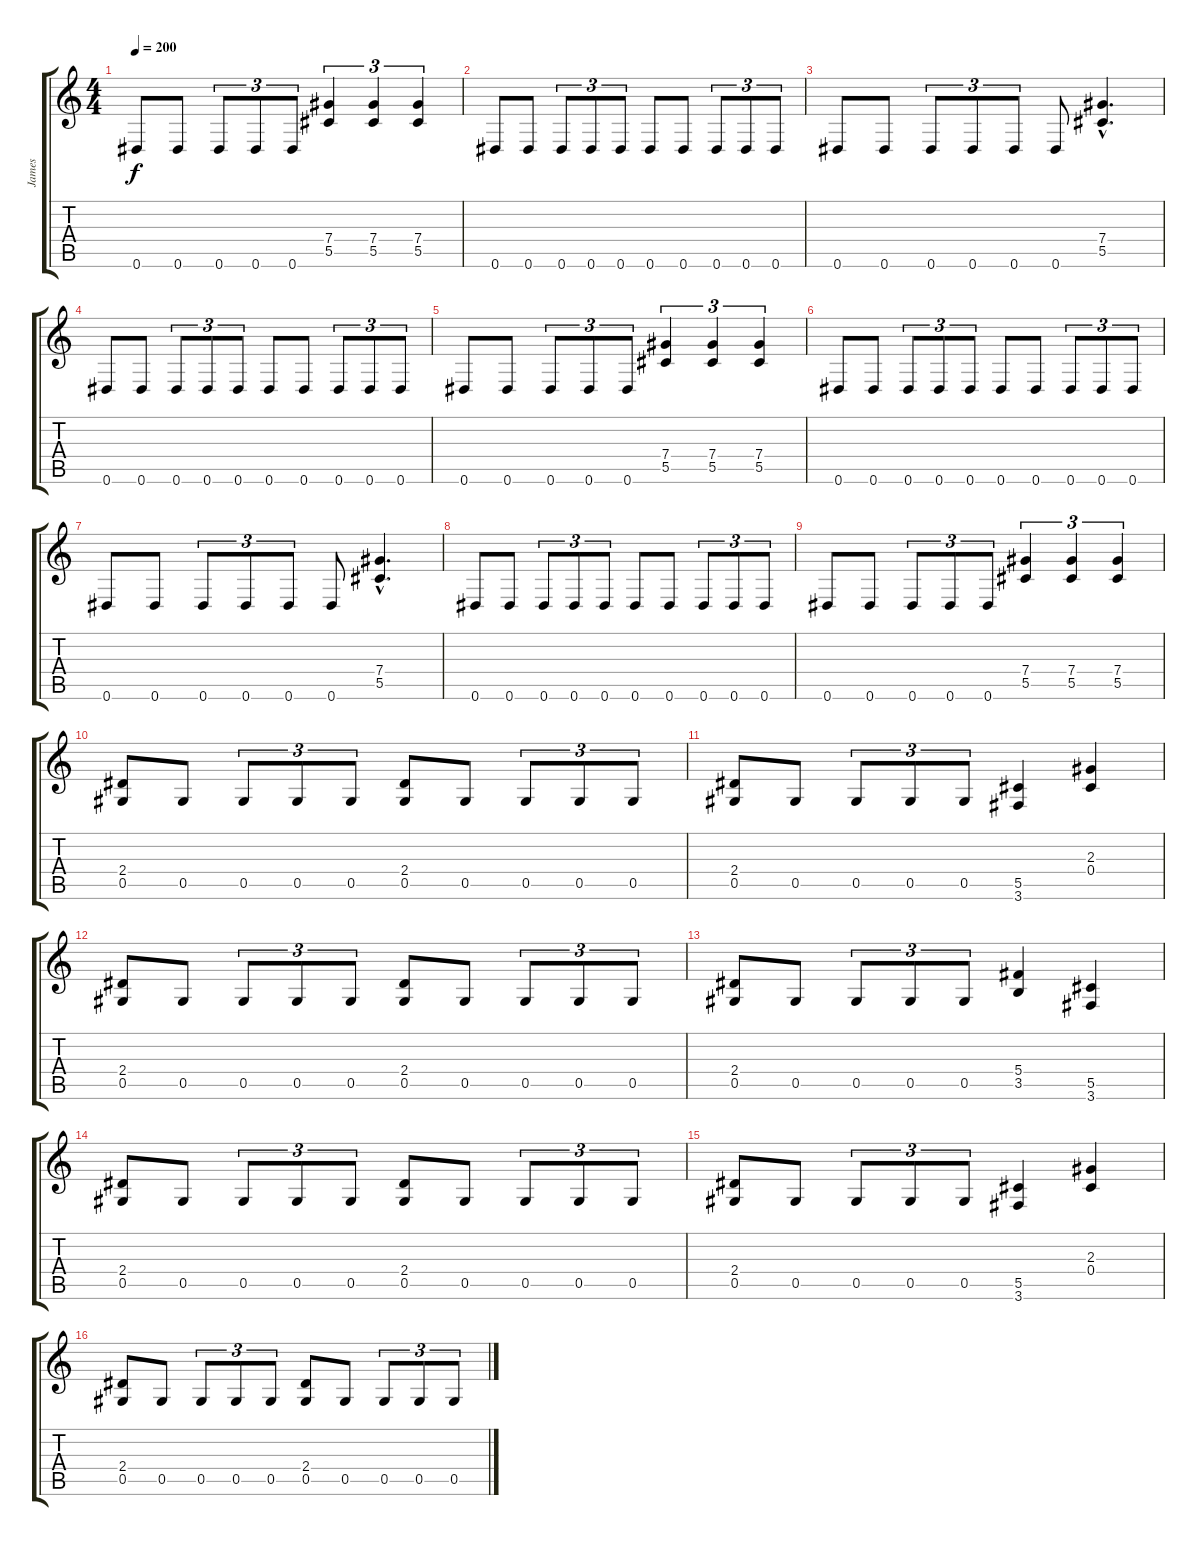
\track ("James" "James") {instrument distortionguitar}
\staff {score tabs}
\tuning (Eb4 Bb3 Gb3 Db3 Ab2 Eb2) {hide}
\ts (4 4)
\tempo 200
\clef g2
\ks c
0.6.8{dy f} 0.6.8 0.6.8{tu (3 2)} 0.6.8{tu (3 2)} 0.6.8{tu (3 2)} (7.4 5.5).4{tu (3 2)} (7.4 5.5).4{tu (3 2)} (7.4 5.5).4{tu (3 2)} |
0.6.8 0.6.8 0.6.8{tu (3 2)} 0.6.8{tu (3 2)} 0.6.8{tu (3 2)} 0.6.8 0.6.8 0.6.8{tu (3 2)} 0.6.8{tu (3 2)} 0.6.8{tu (3 2)} |
0.6.8 0.6.8 0.6.8{tu (3 2)} 0.6.8{tu (3 2)} 0.6.8{tu (3 2)} 0.6.8 (7.4{hac} 5.5{hac}).4{d} |
0.6.8 0.6.8 0.6.8{tu (3 2)} 0.6.8{tu (3 2)} 0.6.8{tu (3 2)} 0.6.8 0.6.8 0.6.8{tu (3 2)} 0.6.8{tu (3 2)} 0.6.8{tu (3 2)} |
0.6.8 0.6.8 0.6.8{tu (3 2)} 0.6.8{tu (3 2)} 0.6.8{tu (3 2)} (7.4 5.5).4{tu (3 2)} (7.4 5.5).4{tu (3 2)} (7.4 5.5).4{tu (3 2)} |
0.6.8 0.6.8 0.6.8{tu (3 2)} 0.6.8{tu (3 2)} 0.6.8{tu (3 2)} 0.6.8 0.6.8 0.6.8{tu (3 2)} 0.6.8{tu (3 2)} 0.6.8{tu (3 2)} |
0.6.8 0.6.8 0.6.8{tu (3 2)} 0.6.8{tu (3 2)} 0.6.8{tu (3 2)} 0.6.8 (7.4{hac} 5.5{hac}).4{d} |
0.6.8 0.6.8 0.6.8{tu (3 2)} 0.6.8{tu (3 2)} 0.6.8{tu (3 2)} 0.6.8 0.6.8 0.6.8{tu (3 2)} 0.6.8{tu (3 2)} 0.6.8{tu (3 2)} |
0.6.8 0.6.8 0.6.8{tu (3 2)} 0.6.8{tu (3 2)} 0.6.8{tu (3 2)} (7.4 5.5).4{tu (3 2)} (7.4 5.5).4{tu (3 2)} (7.4 5.5).4{tu (3 2)} |
(2.4 0.5).8 0.5.8 0.5.8{tu (3 2)} 0.5.8{tu (3 2)} 0.5.8{tu (3 2)} (2.4 0.5).8 0.5.8 0.5.8{tu (3 2)} 0.5.8{tu (3 2)} 0.5.8{tu (3 2)} |
(2.4 0.5).8 0.5.8 0.5.8{tu (3 2)} 0.5.8{tu (3 2)} 0.5.8{tu (3 2)} (5.5 3.6).4 (2.3 0.4).4 |
(2.4 0.5).8 0.5.8 0.5.8{tu (3 2)} 0.5.8{tu (3 2)} 0.5.8{tu (3 2)} (2.4 0.5).8 0.5.8 0.5.8{tu (3 2)} 0.5.8{tu (3 2)} 0.5.8{tu (3 2)} |
(2.4 0.5).8 0.5.8 0.5.8{tu (3 2)} 0.5.8{tu (3 2)} 0.5.8{tu (3 2)} (5.4 3.5).4 (5.5 3.6).4 |
(2.4 0.5).8 0.5.8 0.5.8{tu (3 2)} 0.5.8{tu (3 2)} 0.5.8{tu (3 2)} (2.4 0.5).8 0.5.8 0.5.8{tu (3 2)} 0.5.8{tu (3 2)} 0.5.8{tu (3 2)} |
(2.4 0.5).8 0.5.8 0.5.8{tu (3 2)} 0.5.8{tu (3 2)} 0.5.8{tu (3 2)} (5.5 3.6).4 (2.3 0.4).4 |
(2.4 0.5).8 0.5.8 0.5.8{tu (3 2)} 0.5.8{tu (3 2)} 0.5.8{tu (3 2)} (2.4 0.5).8 0.5.8 0.5.8{tu (3 2)} 0.5.8{tu (3 2)} 0.5.8{tu (3 2)}
